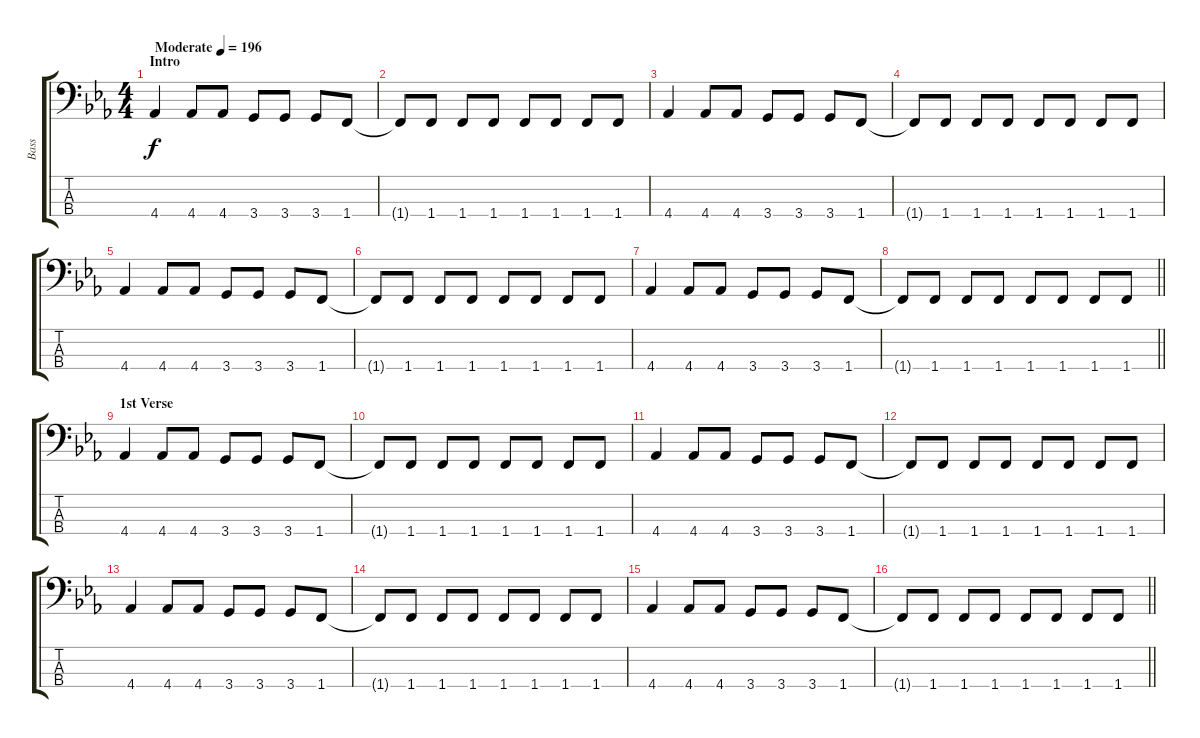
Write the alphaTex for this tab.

\track ("Bass" "Bass") {instrument electricbasspick}
\staff {score tabs}
\tuning (G2 D2 A1 E1) {hide}
\ts (4 4)
\section ("" "Intro")
\tempo (196 "Moderate")
\clef f4
\ks eb
4.4.4{dy f instrument electricbasspick} 4.4.8 4.4.8 3.4.8 3.4.8 3.4.8 1.4.8 |
1.4{t}.8 1.4.8 1.4.8 1.4.8 1.4.8 1.4.8 1.4.8 1.4.8 |
4.4.4 4.4.8 4.4.8 3.4.8 3.4.8 3.4.8 1.4.8 |
1.4{t}.8 1.4.8 1.4.8 1.4.8 1.4.8 1.4.8 1.4.8 1.4.8 |
4.4.4 4.4.8 4.4.8 3.4.8 3.4.8 3.4.8 1.4.8 |
1.4{t}.8 1.4.8 1.4.8 1.4.8 1.4.8 1.4.8 1.4.8 1.4.8 |
4.4.4 4.4.8 4.4.8 3.4.8 3.4.8 3.4.8 1.4.8 |
\barLineRight lightlight
1.4{t}.8 1.4.8 1.4.8 1.4.8 1.4.8 1.4.8 1.4.8 1.4.8 |
\section ("" "1st Verse")
4.4.4 4.4.8 4.4.8 3.4.8 3.4.8 3.4.8 1.4.8 |
1.4{t}.8 1.4.8 1.4.8 1.4.8 1.4.8 1.4.8 1.4.8 1.4.8 |
4.4.4 4.4.8 4.4.8 3.4.8 3.4.8 3.4.8 1.4.8 |
1.4{t}.8 1.4.8 1.4.8 1.4.8 1.4.8 1.4.8 1.4.8 1.4.8 |
4.4.4 4.4.8 4.4.8 3.4.8 3.4.8 3.4.8 1.4.8 |
1.4{t}.8 1.4.8 1.4.8 1.4.8 1.4.8 1.4.8 1.4.8 1.4.8 |
4.4.4 4.4.8 4.4.8 3.4.8 3.4.8 3.4.8 1.4.8 |
\barLineRight lightlight
1.4{t}.8 1.4.8 1.4.8 1.4.8 1.4.8 1.4.8 1.4.8 1.4.8
